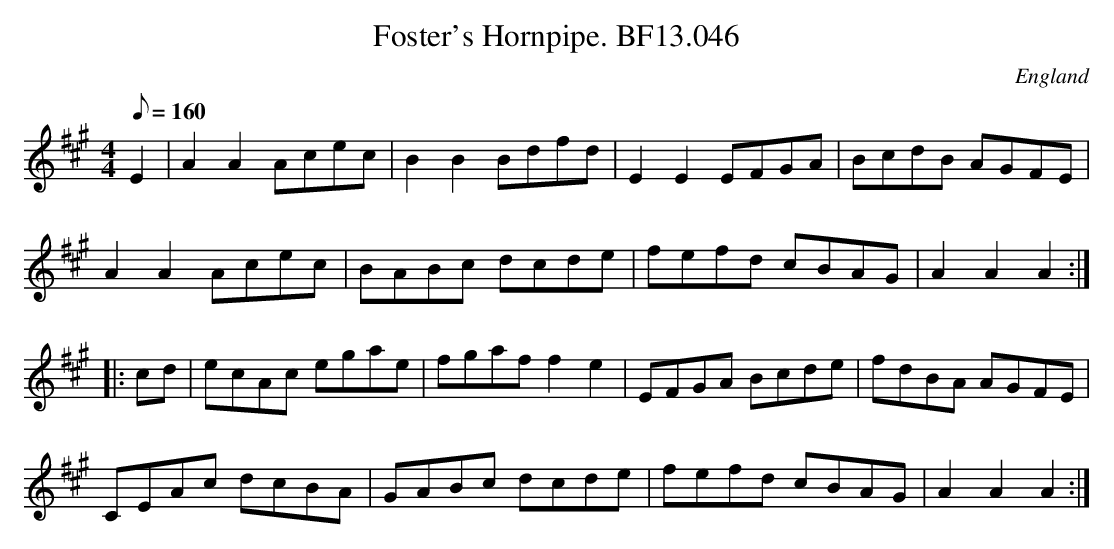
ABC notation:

X:1
T:Foster's Hornpipe. BF13.046
M:4/4
L:1/8
Q:160
O:England
K:A
E2|A2A2Acec|B2B2Bdfd|E2E2EFGA|BcdB AGFE|!
A2A2Acec|BABc dcde|fefd cBAG|A2A2A2::!
cd|ecAc egae|fgaff2e2|EFGA Bcde|fdBA AGFE|!
CEAc dcBA|GABc dcde|fefd cBAG|A2A2A2:|]
